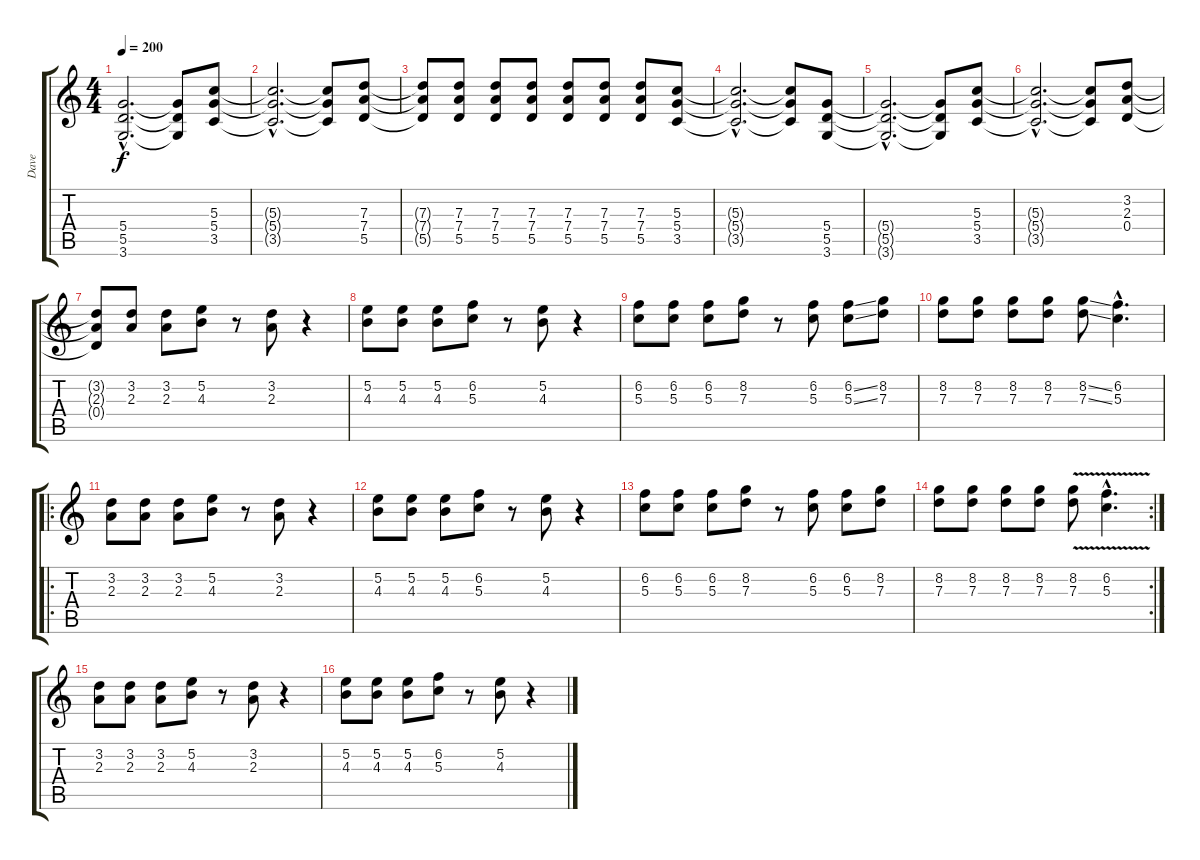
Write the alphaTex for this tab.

\track ("Dave" "Dave") {instrument distortionguitar}
\staff {score tabs}
\tuning (E4 B3 G3 D3 A2 E2) {hide}
\ts (4 4)
\tempo 200
\clef g2
\ks c
(5.4{hac t} 5.5{hac t} 3.6{hac t}).2{d dy f} (5.4{t} 5.5{t} 3.6{t}).8 (5.3 5.4 3.5).8 |
(5.3{hac t} 5.4{hac t} 3.5{hac t}).2{d} (5.3{t} 5.4{t} 3.5{t}).8 (7.3 7.4 5.5).8 |
(7.3{t} 7.4{t} 5.5{t}).8 (7.3 7.4 5.5).8 (7.3 7.4 5.5).8 (7.3 7.4 5.5).8 (7.3 7.4 5.5).8 (7.3 7.4 5.5).8 (7.3 7.4 5.5).8 (5.3 5.4 3.5).8 |
(5.3{hac t} 5.4{hac t} 3.5{hac t}).2{d} (5.3{t} 5.4{t} 3.5{t}).8 (5.4 5.5 3.6).8 |
(5.4{hac t} 5.5{hac t} 3.6{hac t}).2{d} (5.4{t} 5.5{t} 3.6{t}).8 (5.3 5.4 3.5).8 |
(5.3{hac t} 5.4{hac t} 3.5{hac t}).2{d} (5.3{t} 5.4{t} 3.5{t}).8 (3.2 2.3 0.4).8 |
(3.2{t} 2.3{t} 0.4{t}).8 (3.2 2.3).8 (3.2 2.3).8 (5.2 4.3).8 r.8 (3.2 2.3).8 r.4 |
(5.2 4.3).8 (5.2 4.3).8 (5.2 4.3).8 (6.2 5.3).8 r.8 (5.2 4.3).8 r.4 |
(6.2 5.3).8 (6.2 5.3).8 (6.2 5.3).8 (8.2 7.3).8 r.8 (6.2 5.3).8 (6.2{ss} 5.3{ss}).8 (8.2 7.3).8 |
(8.2 7.3).8 (8.2 7.3).8 (8.2 7.3).8 (8.2 7.3).8 (8.2{ss} 7.3{ss}).8 (6.2{hac} 5.3{hac}).4{d} |
\ro
(3.2 2.3).8 (3.2 2.3).8 (3.2 2.3).8 (5.2 4.3).8 r.8 (3.2 2.3).8 r.4 |
(5.2 4.3).8 (5.2 4.3).8 (5.2 4.3).8 (6.2 5.3).8 r.8 (5.2 4.3).8 r.4 |
(6.2 5.3).8 (6.2 5.3).8 (6.2 5.3).8 (8.2 7.3).8 r.8 (6.2 5.3).8 (6.2 5.3).8 (8.2 7.3).8 |
\rc 2
(8.2 7.3).8 (8.2 7.3).8 (8.2 7.3).8 (8.2 7.3).8 (8.2{v} 7.3{v}).8 (6.2{v hac} 5.3{v hac}).4{d} |
(3.2 2.3).8 (3.2 2.3).8 (3.2 2.3).8 (5.2 4.3).8 r.8 (3.2 2.3).8 r.4 |
(5.2 4.3).8 (5.2 4.3).8 (5.2 4.3).8 (6.2 5.3).8 r.8 (5.2 4.3).8 r.4
